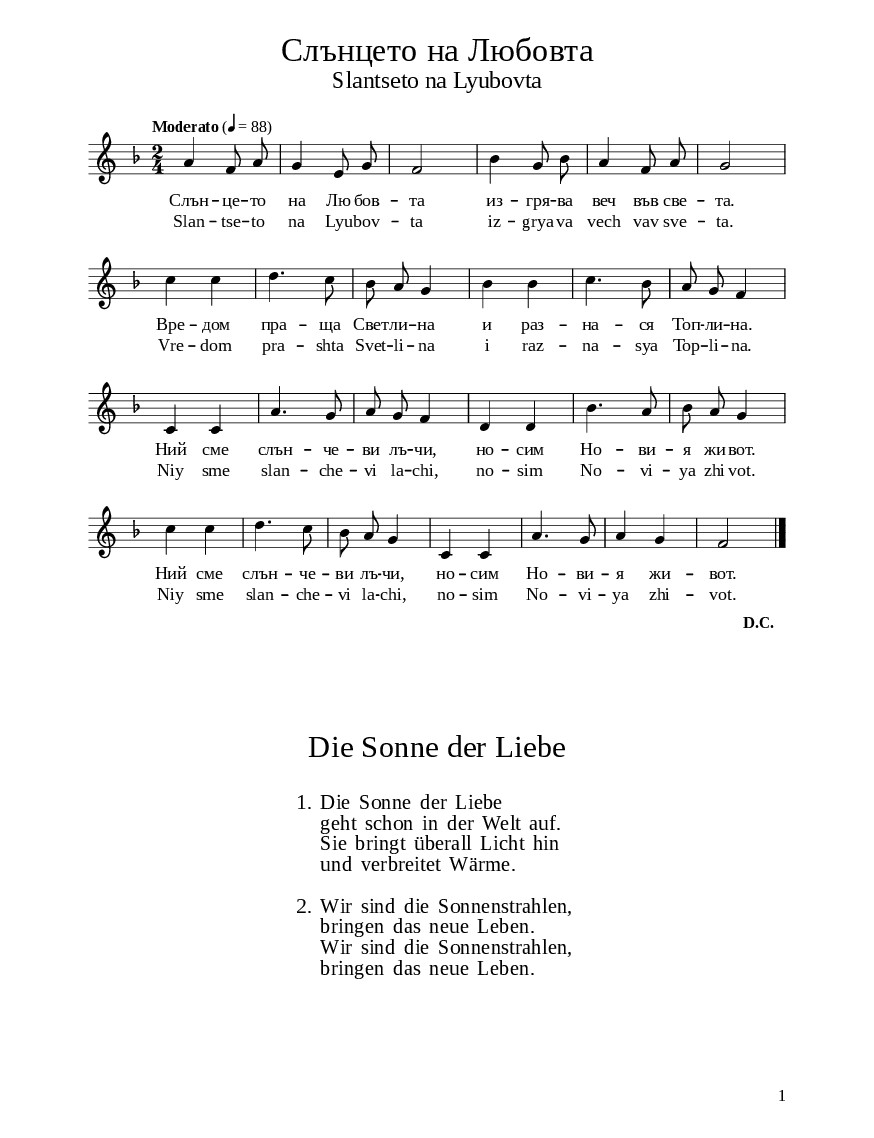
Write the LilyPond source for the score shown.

\version "2.22.1"

% include paper part and global functions
\include "include/globals.ily"

\bookpart {
  \include "include/bookpart-paper.ily"
  \score {
    \include "include/score-layout.ily"

    \new Voice \absolute  {
      \clef treble
      \key f \major
      \time 2/4
      \tempoFunc "Moderato" 4 "88"
      \autoBeamOff
      a'4 f'8 a' | g'4 e'8 g' | f'2 | bes'4 g'8 bes' | a'4 f'8 a' | g'2 \break |
      c''4 c'' | d''4. c''8 | bes'8 a' g'4 | bes'4 bes' | c''4. bes'8 | a'8 g' f'4 \break |
      c'4 c' | a'4. g'8 | a'8 g' f'4 | d'4 d' | bes'4. a'8 | bes'8 a' g'4 \break |
      c''4 c'' | d''4. c''8 | bes'8 a' g'4 | c'4 c' | a'4. g'8 | a'4 g' | f'2 |\break \bar "|."
    }

    \addlyrics {
      Слън -- це -- то на Лю -- бов -- та из -- гря -- ва веч във све -- та.
      Вре -- дом пра -- ща Свет -- ли -- на и раз -- на -- ся Топ -- ли -- на.
      Ний сме слън -- че -- ви лъ -- чи, но -- сим Но -- ви -- я жи -- вот.
      Ний сме слън -- че -- ви лъ -- чи, но -- сим Но -- ви -- я жи -- вот.
    }

    \addlyrics {
      Slan -- tse -- to na Lyu -- bov -- ta iz -- grya -- va vech vav sve -- ta.
      Vre -- dom pra -- shta Svet -- li -- na i raz -- na -- sya Top -- li -- na.
      Niy sme slan -- che -- vi la -- chi, no -- sim No -- vi -- ya zhi -- vot.
      Niy sme slan -- che -- vi la -- chi, no -- sim No -- vi -- ya zhi -- vot.
    }
    \header {
      title = \titleFunc "Слънцето на Любовта" "Slantseto na Lyubovta"
    }

    \midi{}

  } % score

  \markup \dc-one "D.C."
  \markup \empty-three

  % include foreign translation(s) of the song
  \version "2.22.1"

\markup \fill-line { \fontsize #deTitleFontSize "Die Sonne der Liebe" }
\markup \null
\markup \null
\markup \fontsize #deCoupletFontSize {
  \hspace #20
  \override #`(baseline-skip . ,deCoupletBaselineSkip)

  \column {
    \line { " " }
     \line { 1. Die Sonne der Liebe}

\line { "   " geht schon in der Welt auf.}

\line { "   " Sie bringt überall Licht hin}

\line { "   " und verbreitet Wärme.}

\line { " " } 
\line { 2. Wir sind die Sonnenstrahlen,}

\line { "   " bringen das neue Leben.}

\line { "   " Wir sind die Sonnenstrahlen,}

\line { "   " bringen das neue Leben.}
     
     
     
       }
        
    }    

%--------------------------------------------------------------------- 


} % bookpart
